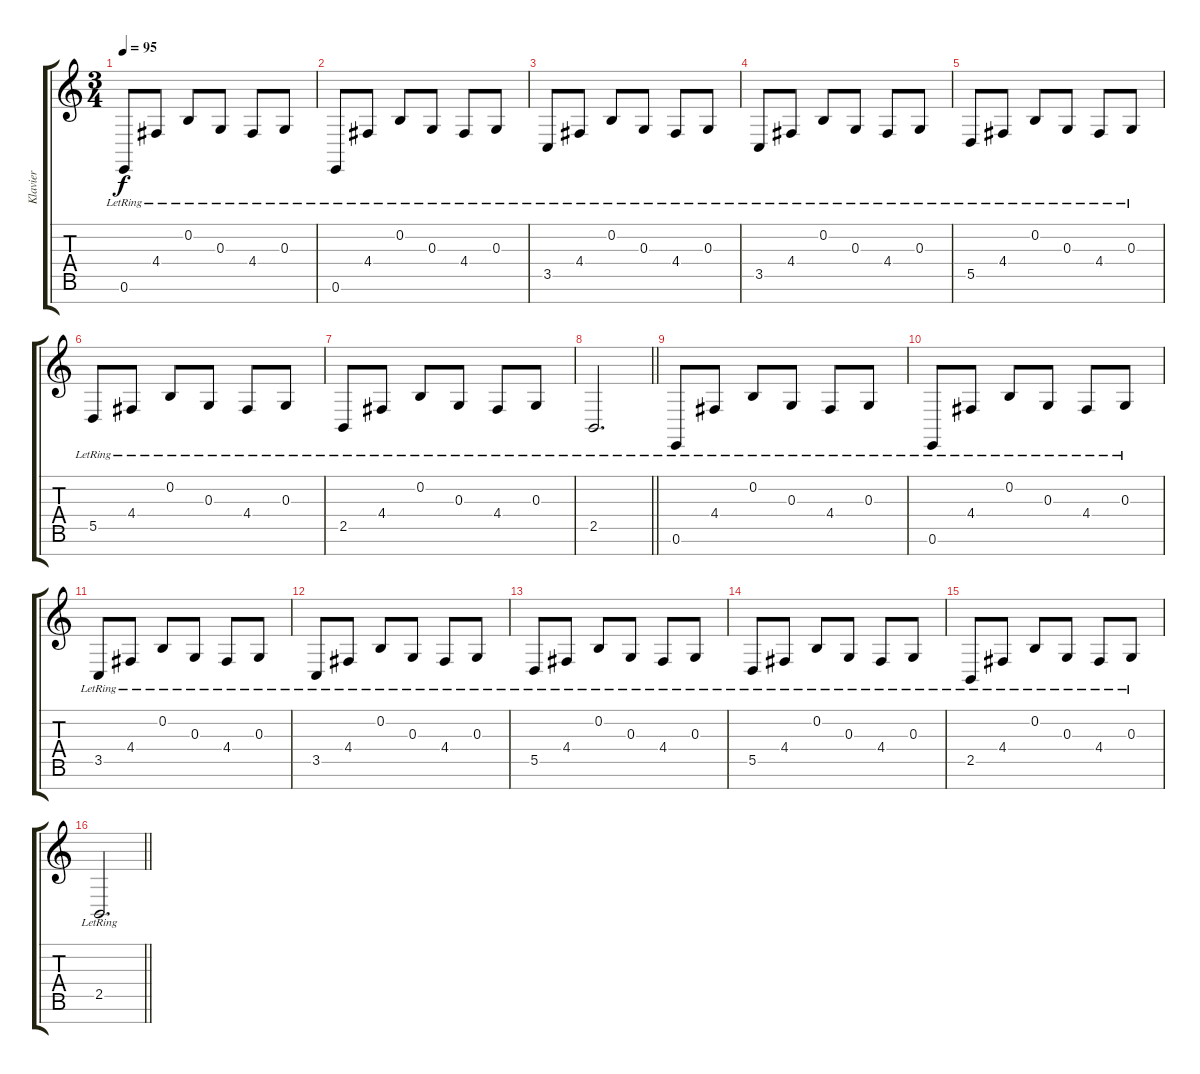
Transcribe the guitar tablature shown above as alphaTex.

\track ("Klavier" "Klavier") {instrument acousticgrandpiano}
\staff {score tabs}
\tuning (E4 B3 G3 D3 A2 E2 B1) {hide}
\ts (3 4)
\tempo 95
\clef g2
\ks c
0.6{lr}.8{dy f} 4.4{lr}.8 0.2{lr}.8 0.3{lr}.8 4.4{lr}.8 0.3{lr}.8 |
0.6{lr}.8 4.4{lr}.8 0.2{lr}.8 0.3{lr}.8 4.4{lr}.8 0.3{lr}.8 |
3.5{lr}.8 4.4{lr}.8 0.2{lr}.8 0.3{lr}.8 4.4{lr}.8 0.3{lr}.8 |
3.5{lr}.8 4.4{lr}.8 0.2{lr}.8 0.3{lr}.8 4.4{lr}.8 0.3{lr}.8 |
5.5{lr}.8 4.4{lr}.8 0.2{lr}.8 0.3{lr}.8 4.4{lr}.8 0.3{lr}.8 |
5.5{lr}.8 4.4{lr}.8 0.2{lr}.8 0.3{lr}.8 4.4{lr}.8 0.3{lr}.8 |
2.5{lr}.8 4.4{lr}.8 0.2{lr}.8 0.3{lr}.8 4.4{lr}.8 0.3{lr}.8 |
\barLineRight lightlight
2.5{lr}.2{d} |
0.6{lr}.8 4.4{lr}.8 0.2{lr}.8 0.3{lr}.8 4.4{lr}.8 0.3{lr}.8 |
0.6{lr}.8 4.4{lr}.8 0.2{lr}.8 0.3{lr}.8 4.4{lr}.8 0.3{lr}.8 |
3.5{lr}.8 4.4{lr}.8 0.2{lr}.8 0.3{lr}.8 4.4{lr}.8 0.3{lr}.8 |
3.5{lr}.8 4.4{lr}.8 0.2{lr}.8 0.3{lr}.8 4.4{lr}.8 0.3{lr}.8 |
5.5{lr}.8 4.4{lr}.8 0.2{lr}.8 0.3{lr}.8 4.4{lr}.8 0.3{lr}.8 |
5.5{lr}.8 4.4{lr}.8 0.2{lr}.8 0.3{lr}.8 4.4{lr}.8 0.3{lr}.8 |
2.5{lr}.8 4.4{lr}.8 0.2{lr}.8 0.3{lr}.8 4.4{lr}.8 0.3{lr}.8 |
\barLineRight lightlight
2.5{lr}.2{d}
